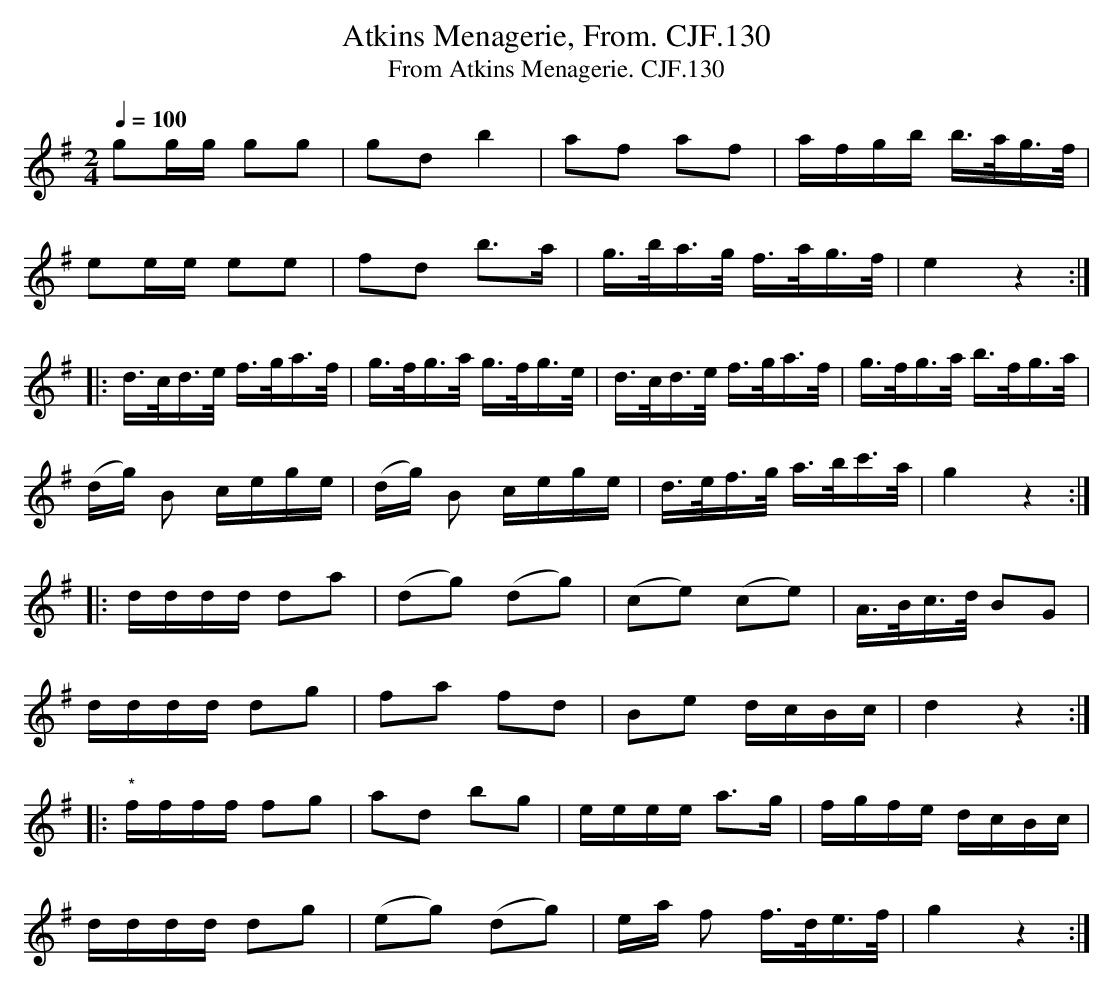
X:1
T:Atkins Menagerie, From. CJF.130
T:From Atkins Menagerie. CJF.130
M:2/4
L:1/16
Q:1/4=100
K:G
g2gg g2g2|g2d2 b4|a2f2 a2f2|afgb b>ag>f|
e2ee e2e2|f2d2 b3a|g>ba>g f>ag>f|e4 z4:|
|:d>cd>e f>ga>f|g>fg>a g>fg>e|d>cd>e f>ga>f|\
g>fg>a b>fg>a|
(dg) B2 cege|(dg) B2 cege|\
d>ef>g a>bc'>a|g4 z4:|
|:dddd d2a2|(d2g2) (d2g2)|(c2e2) (c2e2)|A>Bc>d B2G2|
dddd d2g2|f2a2 f2d2|B2e2 dcBc|d4 z4:|
|:"*"ffff f2g2|a2d2 b2g2|eeee a3g|fgfe dcBc|
dddd d2g2|(e2g2) (d2g2)|ea f2 f>de>f|g4 z4:|
